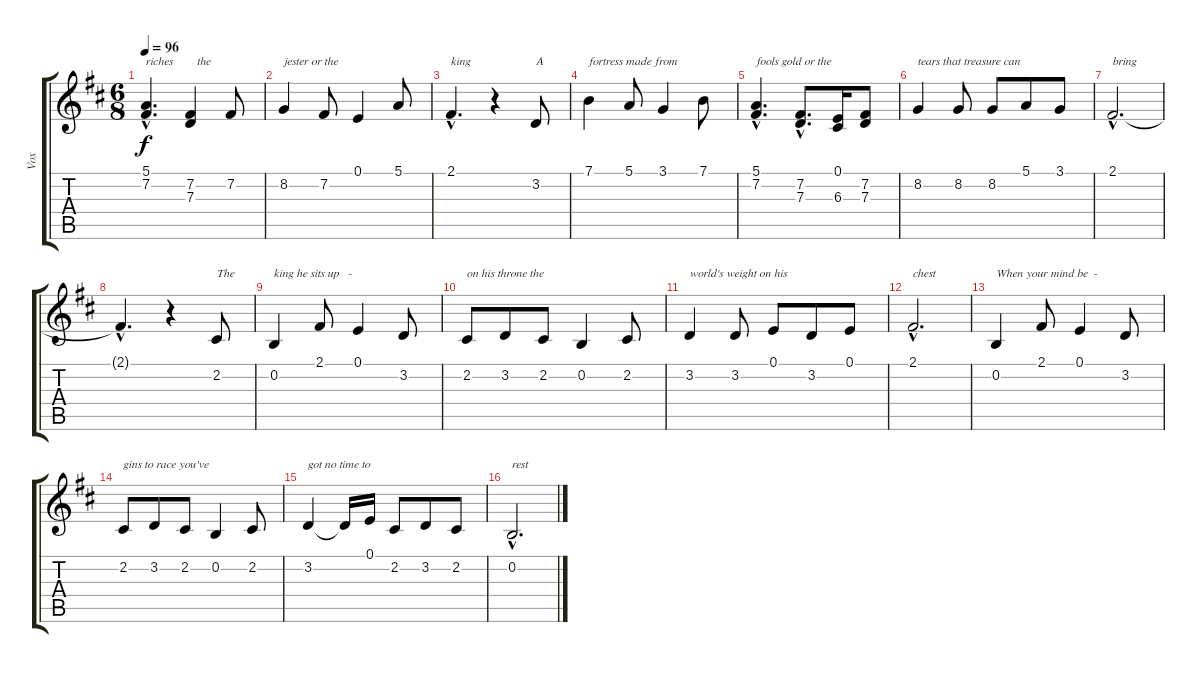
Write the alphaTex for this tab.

\track ("Vox" "Vox") {instrument violin}
\staff {score tabs}
\tuning (E4 B3 G3 D3 A2 E2) {hide}
\ts (6 8)
\tempo 96
\clef g2
\ks bminor
(5.1{hac} 7.2{hac}).4{d txt "riches        the " dy f} (7.2 7.3).4 7.2.8 |
8.2.4{txt "jester or the"} 7.2.8 0.1.4 5.1.8 |
2.1{hac}.4{d txt "king"} r.4 3.2.8{txt "A"} |
7.1.4{txt "fortress made from"} 5.1.8 3.1.4 7.1.8 |
(5.1{hac} 7.2{hac}).4{d txt "fools gold or the"} (7.2{hac} 7.3{hac}).8{d} (0.1 6.3).16 (7.2 7.3).8 |
8.2.4{txt "tears that treasure can "} 8.2.8 8.2.8 5.1.8 3.1.8 |
2.1{hac}.2{d txt "bring"} |
2.1{hac t}.4{d} r.4 2.2.8{txt "The"} |
0.2.4{txt "king he sits up   -"} 2.1.8 0.1.4 3.2.8 |
2.2.8{txt "on his throne the"} 3.2.8 2.2.8 0.2.4 2.2.8 |
3.2.4{txt "world's weight on his "} 3.2.8 0.1.8 3.2.8 0.1.8 |
2.1{hac}.2{d txt "chest"} |
0.2.4{txt "When your mind be  -"} 2.1.8 0.1.4 3.2.8 |
2.2.8{txt "gins to race you've"} 3.2.8 2.2.8 0.2.4 2.2.8 |
3.2.4{txt "got no time to"} 3.2{t}.16 0.1.16 2.2.8 3.2.8 2.2.8 |
0.2{hac}.2{d txt "rest"}
